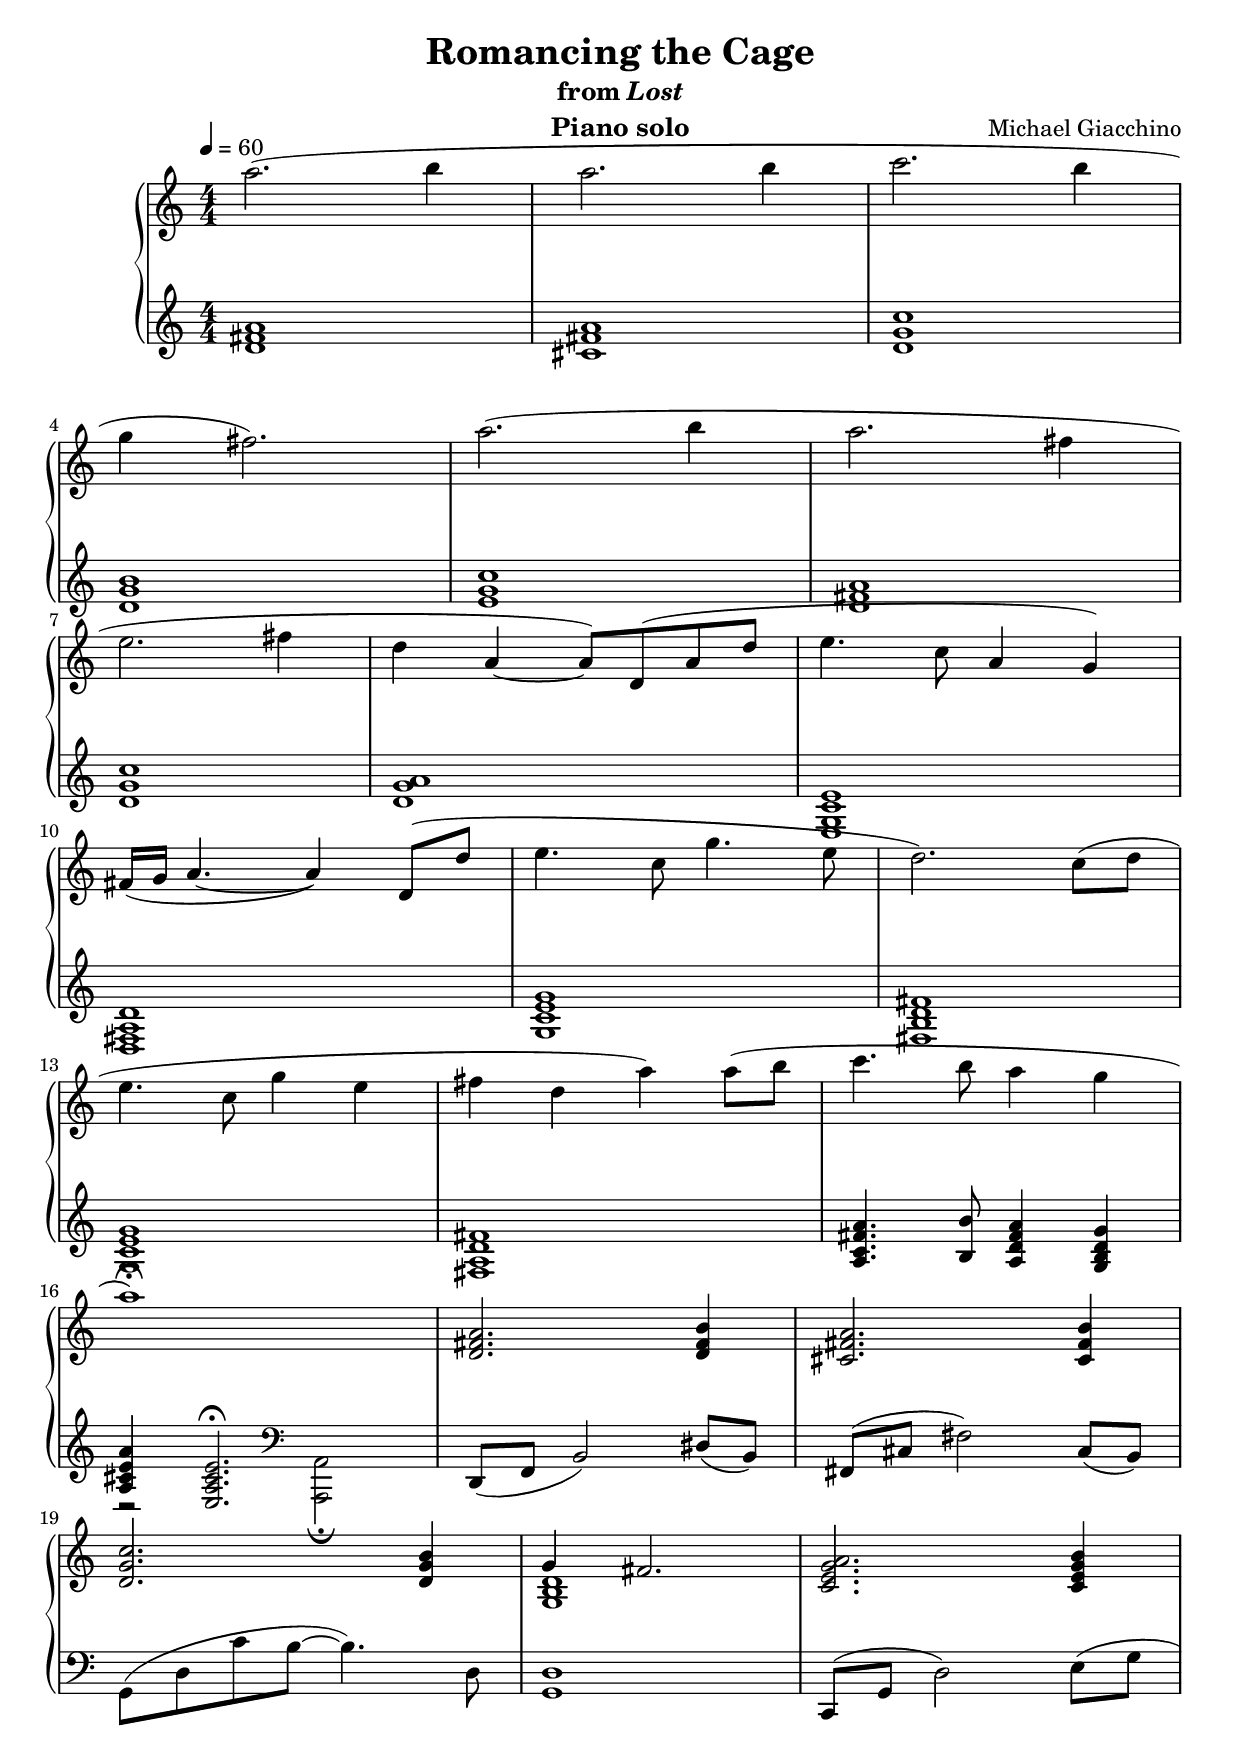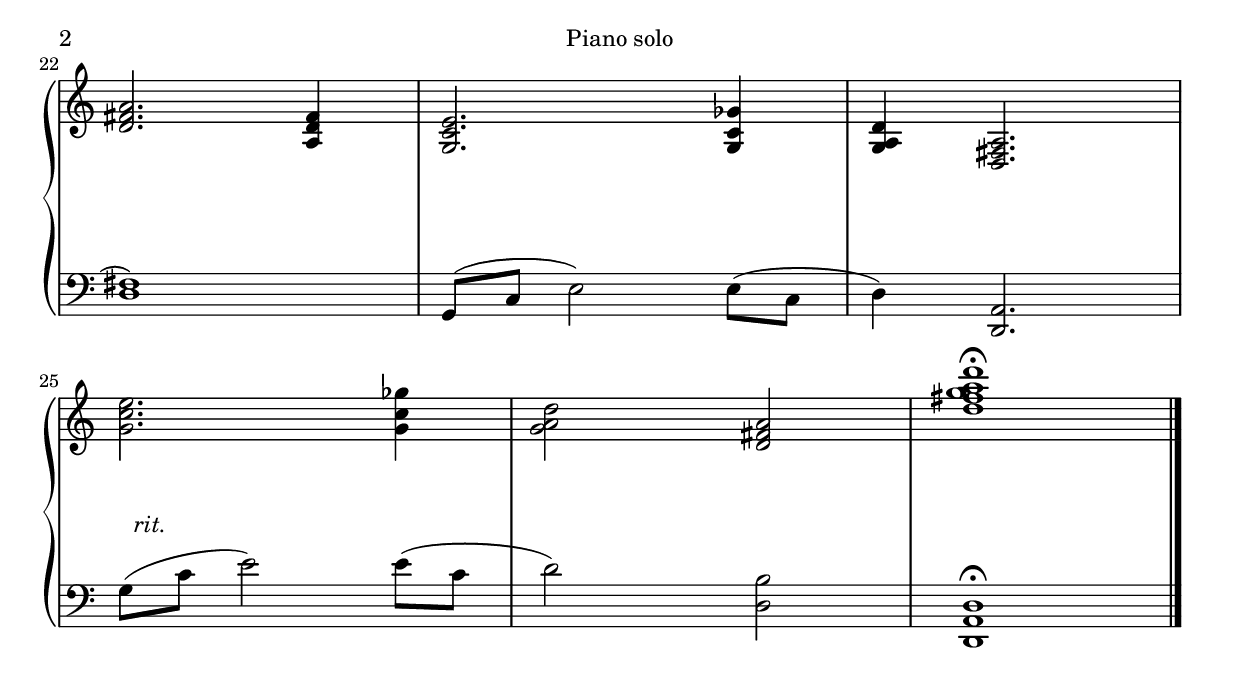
\version "2.12.2"

\header {
  title = "Romancing the Cage"
  subtitle = \markup { "from" \italic "Lost" }
  composer = "Michael Giacchino"
  instrument = "Piano solo"
}

global = {
  \tempo 4 = 60
  \key c \major
  \time 4/4
  \numericTimeSignature
}

upper = \relative c''' {
  \clef treble
  a2.( b4
  a2. b4
  c2. b4
  \break

  g fis2.)
  a2.( b4
  a2. fis4
  \break

  e2. fis4
  d4 a~ a8) d,( a' d
  e4. c8 a4 g)
  \break

  fis16( g a4.~ a4) d,8( d'
  e4. c8 g'4. e8
  d2.) c8( d
  \break

  e4. c8 g'4 e
  fis d a') a8( b
  c4. b8 a4 g
  \break

  a1\fermata)
  <d,, fis a>2. <d fis b>4
  <cis fis a>2. <cis fis b>4
  \break

  <d g c>2. <d g b>4
  << { g4 fis2. } \\ { <g, b d>1 } >>
  <c e g a>2. <c e g b>4
  \break

  <d fis a>2. <a d fis>4
  <g c e>2. <g c ges'>4
  <g a d>4 <d fis a>2.
  \break

  <g' c e>2. <g c ges'>4
  <g a d>2 <d fis a>
  <d' fis g a d>1\fermata
  \bar "|."
}

lower = \relative c' {
  \clef treble
  <d fis a>1
  <cis fis a>
  <d g c>

  <d g b>
  <e g c>
  <d fis a>

  <d g c>
  <d g a>
  <e, g c e>

  <d fis a d>
  <g c e g>
  <fis b d fis>

  <g c e g>
  <fis a d fis>
  <a c fis a>4. <b b'>8 <a d fis a>4 <g b d g>

  <<
    {
      <a cis e a>4 <e a cis e>2.\fermata
    }
  \\
    {
      r2
      \clef bass
      <a,, a'>2\fermata
    }
  >>
  d8( f b2) dis8( b)
  fis( cis' fis2) cis8( b)

  g( d' c' b~ b4.) d,8
  <g, d'>1
  c,8( g' d'2) e8( g

  <d fis>1)
  g,8( c e2) e8( c
  d4) <d, a'>2.

  g'8( c e2) e8( c
  d2) <d, b'>
  <d, a' d>1\fermata
}

dynamics = {
  s32 s32*30\mp s32
  s1*13
  s32 s32*44\< s32\! s32 s32\f s32*16
  s32 s32*30\mf s32
  s1*5
  s32 s32*32\> s32\! s32*7 s32*23\p
  s32 s32-\markup { "rit."} s32 s32*32\> s32\! s32 s32\p
}

pedal = {
}

\score {
  \new PianoStaff = "PianoStaff_pf" <<
    \new Staff = "Staff_pfUpper" << \global \upper >>
    \new Dynamics = "Dynamics_pf" \dynamics
    \new Staff = "Staff_pfLower" << \global \lower >>
    \new Dynamics = "pedal" \pedal
  >>

  \layout {
    % define Dynamics context
    \context {
      \type "Engraver_group"
      \name Dynamics
      \alias Voice
      \consists "Output_property_engraver"
      \consists "Piano_pedal_engraver"
      \consists "Script_engraver"
      \consists "New_dynamic_engraver"
      \consists "Dynamic_align_engraver"
      \consists "Text_engraver"
      \consists "Skip_event_swallow_translator"
      \consists "Axis_group_engraver"

      pedalSustainStrings = #'("Ped." "*Ped." "*")
      pedalUnaCordaStrings = #'("una corda" "" "tre corde")
      \override DynamicLineSpanner #'Y-offset = #0
      \override TextScript #'font-shape = #'italic
      \override VerticalAxisGroup #'minimum-Y-extent = #'(-1 . 1)
    }
    % modify PianoStaff context to accept Dynamics context
    \context {
      \PianoStaff
      \accepts Dynamics
    }
  }
}

\score {
  \unfoldRepeats {
    \new PianoStaff = "PianoStaff_pf" <<
      \new Staff = "Staff_pfUpper" << \global \upper \dynamics \pedal >>
      \new Staff = "Staff_pfLower" << \global \lower \dynamics \pedal >>
    >>
  }
  \midi { }
}

